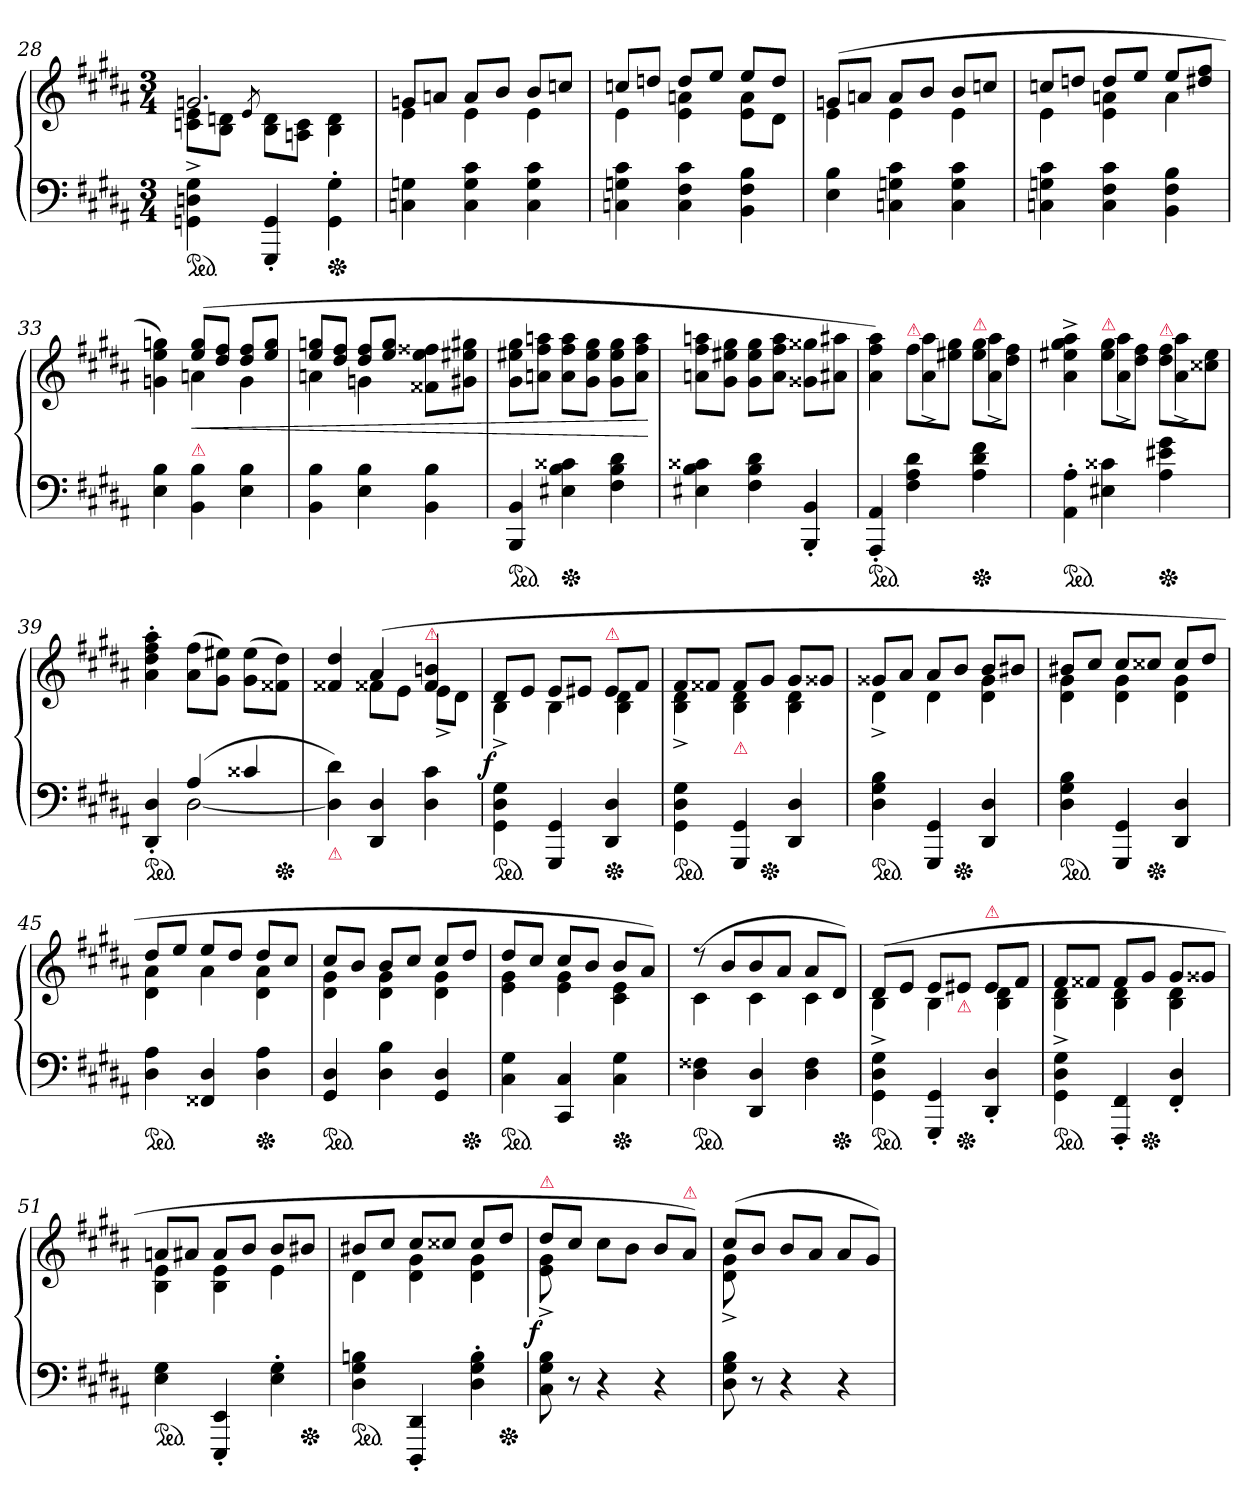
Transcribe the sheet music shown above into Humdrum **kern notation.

**kern	**kern	**dynam
*part1	*part1	*part1
*staff2	*staff1	*staff1/2
*clefF4	*clefG2	*
*k[f#c#g#d#a#]	*k[f#c#g#d#a#]	*
*g#:	*g#:	*
*M3/4	*M3/4	*
=28	=28	=28
*	*^	*
*ped	*	*	*
4GGn\ 4Dn\ 4G#\	2.gn	8cn^< 8e^<L	.
.	.	8B 8dnJ	.
.	.	8qe/	.
4GGG#' 4GG'	.	8B 8dL	.
.	.	8An 8cJ	.
*Xped	*	*	*
4GG'\ 4G#'\	.	4B 4d	.
=29	=29	=29	=29
4Cn 4Gn	8gnL	4e	.
.	8anJ	.	.
4C 4G 4c#	8aL	4e	.
.	8bJ	.	.
4C 4G 4c#	8bL	4e	.
.	8ccnJ	.	.
=30	=30	=30	=30
4Cn 4Gn 4c#	8ccnL	4e	.
.	8ddnJ	.	.
4C 4F# 4c#	8ddL	4e 4an	.
.	8eeJ	.	.
4BB 4F# 4B	8eeL	8e 8aL	.
.	8ddJ	8d#J	.
=31	=31	=31	=31
4E 4B	(>8gnL	4e	.
.	8anJ	.	.
4Cn 4Gn 4c#	8aL	4e	.
.	8bJ	.	.
4C 4G 4c#	8bL	4e	.
.	8ccnJ	.	.
=32	=32	=32	=32
4Cn 4Gn 4c#	8ccnL	4e	.
.	8ddnJ	.	.
4C 4F# 4c#	8ddL	4e 4an	.
.	8eeJ	.	.
4BB 4F# 4B	8eeL	4a	.
.	8dd#X 8ff#J	.	.
=33	=33	=33	=33
4E 4B	4ryy	4gn 4ee 4ggn)	.
!	!LO:TX:b:Bi:color=crimson:t=⚠	!	!
!	!	!	!LO:HP:b
4BB 4B	(>8ee 8ggL	4an	<
.	8dd# 8ff#J	.	.
4E 4B	8dd# 8ff#L	4g	.
.	8ee 8ggJ	.	.
=34	=34	=34	=34
4BB 4B	8ee 8ggnL	4an	.
.	8dd# 8ff#J	.	.
4E 4B	8dd# 8ff#L	4gn	.
.	8ee 8ggJ	.	.
4BB 4B	4ryy	8f##X 8ee 8ff##XL	.
.	.	8g#X 8ee#X 8gg#XJ	.
*	*v	*v	*
=35	=35	=35
*ped	*	*
4BBB 4BB	8g# 8ee#X 8gg#L	.
.	8an 8ff# 8aanJ	.
*Xped	*	*
4E#X 4B 4c##X	8a 8ff# 8aaL	.
.	8g# 8ee# 8gg#J	.
4F# 4B 4d#	8g# 8ee# 8gg#L	.
.	8a 8ff# 8aaJ	.
.	.	[
=36	=36	=36
4E#X 4B 4c##X	8an 8ff# 8aanL	.
.	8g# 8ee#X 8gg#J	.
4F# 4B 4d#	8g# 8ee# 8gg#L	.
.	8a 8ff# 8aaJ	.
4BBB' 4BB'	8g##X 8gg##XL	.
.	8a#X 8aa#XJ	.
=37	=37	=37
*	*^	*
*ped	*	*	*
4AAA#' 4AA#'	4ryy	4a# 4ff# 4aa#)	.
!	!LO:TX:a:color=crimson:t=⚠	!	!
4F# 4A# 4d#	8ff#\L	4a#^> 4aa#^>	.
.	8ee#X 8gg#J	.	.
!	!LO:TX:a:color=crimson:t=⚠	!	!
*Xped	*	*	*
4A# 4d# 4f#	8ee#\ 8gg#\L	4a#^> 4aa#^>	.
.	8dd# 8ff#J	.	.
=38	=38	=38	=38
*ped	*	*	*
4AA#' 4A#'	4ryy	4a#^> 4ee#X^> 4gg#^> 4aa#^>	.
!	!LO:TX:a:color=crimson:t=⚠	!	!
4E#X 4c##X	8ee#\ 8gg#\L	4a#^> 4aa#^>	.
.	8dd# 8ff#J	.	.
!	!LO:TX:a:color=crimson:t=⚠	!	!
*Xped	*	*	*
4A# 4e#X 4g#	8dd#\ 8ff#\L	4a#^> 4aa#^>	.
.	8cc##X 8ee#J	.	.
*	*v	*v	*
=39	=39	=39
*^	*	*
*ped	*	*	*
4DD#' 4D#'	4ryy	4a#' 4dd#' 4ff#' 4aa#'	.
(>4A#	[2D#	(>8a# 8ff#L	.
.	.	8g# 8ee#XJ)	.
4c##X	.	(>8g# 8ee#L	.
*Xped	*	*	*
.	.	8f##X 8dd#J)	.
*v	*v	*	*
=40	=40	=40
*	*^	*
!LO:TX:b:color=crimson:t=⚠	!	!	!
4D#] 4d#)	4f##X 4dd#	4ryy	.
4DD# 4D#	(>4a#	8f##XL	.
.	.	8eJ	.
!	!LO:TX:a:color=crimson:t=⚠	!	!
4D# 4c#	4f## 4bn	8e^<L	.
.	.	8d#J	.
=41	=41	=41	=41
!	!	!	!LO:DY:rj
*ped	*	*	*
4GG#\ 4D#\ 4G#\	8d#L	4B^<	f
.	8eJ	.	.
4GGG# 4GG#	8eL	4B	.
.	8e#XJ	.	.
!	!LO:TX:a:color=crimson:t=⚠	!	!
*Xped	*	*	*
4DD# 4D#	8e#L	4B 4d#	.
.	8f#J	.	.
=42	=42	=42	=42
*ped	*	*	*
4GG#\ 4D#\ 4G#\	8f#L	4B^< 4d#^<	.
.	8f##XJ	.	.
!	!LO:TX:b:Bi:color=crimson:t=⚠	!	!
4GGG# 4GG#	8f##L	4B 4d#	.
*Xped	*	*	*
.	8g#J	.	.
4DD# 4D#	8g#L	4B 4d#	.
.	8g##XJ	.	.
=43	=43	=43	=43
*ped	*	*	*
4D# 4G# 4B	8g##XL	4d#^<	.
.	8a#J	.	.
4GGG# 4GG#	8a#L	4d#	.
*Xped	*	*	*
.	8bJ	.	.
4DD# 4D#	8bL	4d# 4g##	.
.	8b#XJ	.	.
=44	=44	=44	=44
*ped	*	*	*
4D# 4G# 4B	8b#XL	4d# 4g#	.
.	8cc#J	.	.
4GGG# 4GG#	8cc#L	4d# 4g#	.
*Xped	*	*	*
.	8cc##XJ	.	.
4DD# 4D#	8cc##L	4d# 4g#	.
.	8dd#J	.	.
=45	=45	=45	=45
*ped	*	*	*
4D# 4A#	8dd#L	4d# 4a#	.
.	8eeJ	.	.
4FF##X 4D#	8eeL	4a#	.
.	8dd#J	.	.
*Xped	*	*	*
4D# 4A#	8dd#L	4d# 4a#	.
.	8cc#J	.	.
=46	=46	=46	=46
*ped	*	*	*
4GG# 4D#	8cc#L	4d# 4g#	.
.	8bJ	.	.
4D# 4B	8bL	4d# 4g#	.
.	8cc#J	.	.
4GG# 4D#	8cc#L	4d# 4g#	.
*Xped	*	*	*
.	8dd#J	.	.
=47	=47	=47	=47
*ped	*	*	*
4C# 4G#	8dd#L	4e 4g#	.
.	8cc#J	.	.
4CC# 4C#	8cc#L	4e 4g#	.
.	8bJ	.	.
*Xped	*	*	*
4C# 4G#	8bL	4c# 4e	.
.	8a#J)	.	.
=48	=48	=48	=48
*ped	*	*	*
4D# 4F##X	(>8rdd	4c#	.
.	8bL	.	.
4DD# 4D#	8b	4c#	.
.	8a#J	.	.
4D# 4F##	8a#L	4c#	.
*Xped	*	*	*
.	8d#J)	.	.
=49	=49	=49	=49
*ped	*	*	*
4GG#\ 4D#\ 4G#\	(>8d#L	4B^	.
.	8eJ	.	.
4GGG#' 4GG#'	8eL	4B	.
!	!LO:TX:b:Bi:color=crimson:t=⚠	!	!
*Xped	*	*	*
.	8e#XJ	.	.
!	!LO:TX:a:color=crimson:t=⚠	!	!
4DD#' 4D#'	8e#L	4B 4d#	.
.	8f#J	.	.
=50	=50	=50	=50
*ped	*	*	*
4GG#\ 4D#\ 4G#\	8f#L	4B^< 4d#^<	.
.	8f##XJ	.	.
4FFF#' 4FF#'	8f##L	4B 4d#	.
*Xped	*	*	*
.	8g#J	.	.
4FF#' 4D#'	8g#L	4B 4d#	.
.	8g##XJ	.	.
=51	=51	=51	=51
*ped	*	*	*
4E 4G#	8anL	4B 4e	.
.	8a#XJ	.	.
4EEE' 4EE'	8a#L	4B 4e	.
.	8bJ	.	.
4E' 4G#'	8bL	4e	.
*Xped	*	*	*
.	8b#XJ	.	.
=52	=52	=52	=52
*ped	*	*	*
4D# 4G# 4Bn	8b#XL	4d#	.
.	8cc#J	.	.
4DDD#' 4DD#'	8cc#L	4d# 4g#	.
.	8cc##XJ	.	.
4D#' 4G#' 4B'	8cc##L	4d# 4g#	.
*Xped	*	*	*
.	8dd#J	.	.
=53	=53	=53	=53
!	!LO:TX:a:color=crimson:t=⚠	!	!
!	!	!	!LO:DY:rj
8C# 8G# 8B	8dd#L	8e^< 8g#^<	f
8r	8cc#J	8ryy	.
4r	8cc#L	2ryy	.
.	8bJ	.	.
4r	8bL	.	.
!	!LO:TX:a:color=crimson:t=⚠	!	!
.	8a#J)	.	.
=54	=54	=54	=54
8D# 8G# 8B	(>8cc#L	8d#^< 8g#^<	.
8r	8bJ	8ryy	.
4r	8bL	2ryy	.
.	8a#J	.	.
4r	8a#L	.	.
.	8g#J)	.	.
*	*v	*v	*
=	=	=
*-	*-	*-
